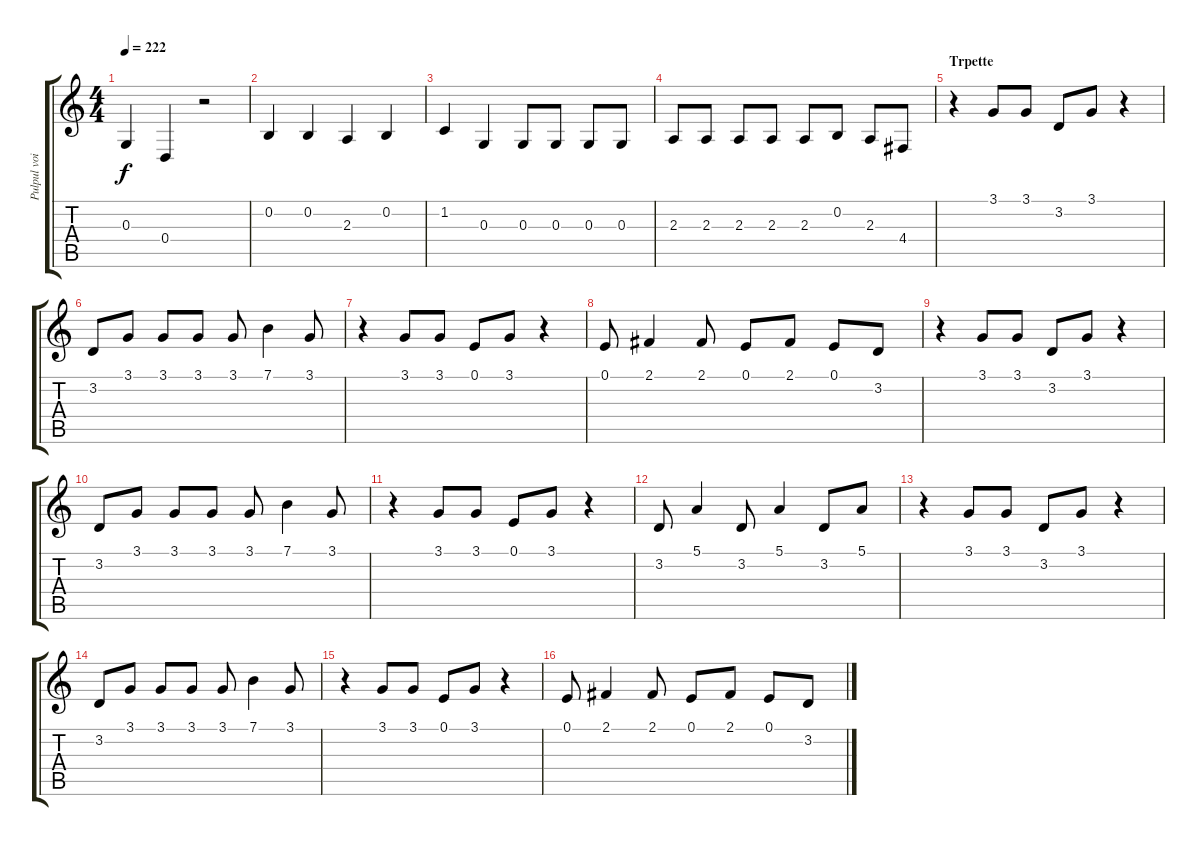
\track ("Pulpul voix" "Pulpul voi") {instrument clarinet}
\staff {score tabs}
\tuning (E4 B3 G3 D3 A2 E2) {hide}
\ts (4 4)
\tempo 222
\clef g2
\ks c
0.3.4{dy f} 0.4.4 r.2 |
0.2.4 0.2.4 2.3.4 0.2.4 |
1.2.4 0.3.4 0.3.8 0.3.8 0.3.8 0.3.8 |
2.3.8 2.3.8 2.3.8 2.3.8 2.3.8 0.2.8 2.3.8 4.4.8 |
\section ("" "Trpette")
r.4 3.1.8 3.1.8 3.2.8 3.1.8 r.4 |
3.2.8 3.1.8 3.1.8 3.1.8 3.1.8 7.1.4 3.1.8 |
r.4 3.1.8 3.1.8 0.1.8 3.1.8 r.4 |
0.1.8 2.1.4 2.1.8 0.1.8 2.1.8 0.1.8 3.2.8 |
r.4 3.1.8 3.1.8 3.2.8 3.1.8 r.4 |
3.2.8 3.1.8 3.1.8 3.1.8 3.1.8 7.1.4 3.1.8 |
r.4 3.1.8 3.1.8 0.1.8 3.1.8 r.4 |
3.2.8 5.1.4 3.2.8 5.1.4 3.2.8 5.1.8 |
r.4 3.1.8 3.1.8 3.2.8 3.1.8 r.4 |
3.2.8 3.1.8 3.1.8 3.1.8 3.1.8 7.1.4 3.1.8 |
r.4 3.1.8 3.1.8 0.1.8 3.1.8 r.4 |
0.1.8 2.1.4 2.1.8 0.1.8 2.1.8 0.1.8 3.2.8
